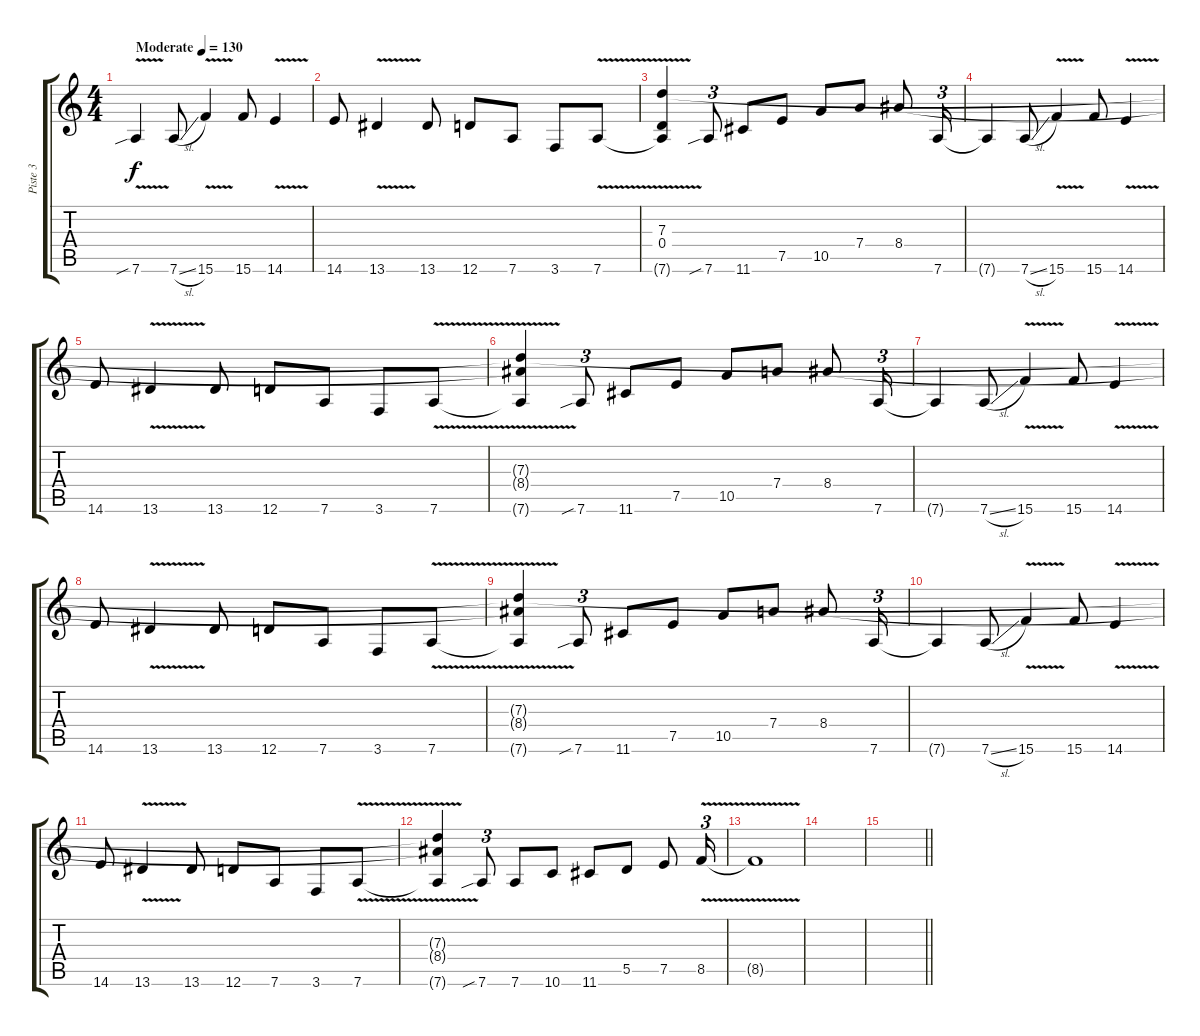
\track ("Piste 3" "Piste 3") {instrument distortionguitar}
\staff {score tabs}
\tuning (E4 B3 G3 D3 A2 D2) {hide}
\ts (4 4)
\tempo (130 "Moderate")
\clef g2
\ks c
7.6{v sib}.4{dy f instrument distortionguitar} 7.6{sl}.8 15.6{v}.4 15.6.8 14.6{v}.4 |
14.6.8 13.6{v}.4 13.6.8 12.6.8 7.6.8 3.6.8 7.6{v}.8 |
(7.3 0.4 7.6{t}).4 7.6{sib}.8{tu (3 2)} 11.6.8 7.5.8 10.5.8 7.4.8 8.4.8 7.6.16{tu (3 2)} |
7.6{t}.4 7.6{sl}.8 15.6{v}.4 15.6.8 14.6{v}.4 |
14.6.8 13.6{v}.4 13.6.8 12.6.8 7.6.8 3.6.8 7.6{v}.8 |
(7.3{t} 8.4{t} 7.6{t}).4 7.6{sib}.8{tu (3 2)} 11.6.8 7.5.8 10.5.8 7.4.8 8.4.8 7.6.16{tu (3 2)} |
7.6{t}.4 7.6{sl}.8 15.6{v}.4 15.6.8 14.6{v}.4 |
14.6.8 13.6{v}.4 13.6.8 12.6.8 7.6.8 3.6.8 7.6{v}.8 |
(7.3{t} 8.4{t} 7.6{t}).4 7.6{sib}.8{tu (3 2)} 11.6.8 7.5.8 10.5.8 7.4.8 8.4.8 7.6.16{tu (3 2)} |
7.6{t}.4 7.6{sl}.8 15.6{v}.4 15.6.8 14.6{v}.4 |
14.6.8 13.6{v}.4 13.6.8 12.6.8 7.6.8 3.6.8 7.6{v}.8 |
(7.3{t} 8.4{t} 7.6{t}).4 7.6{sib}.8{tu (3 2)} 7.6.8 10.6.8 11.6.8 5.5.8 7.5.8 8.5{v}.16{tu (3 2)} |
8.5{v t}.1 |
|
\barLineRight lightlight
